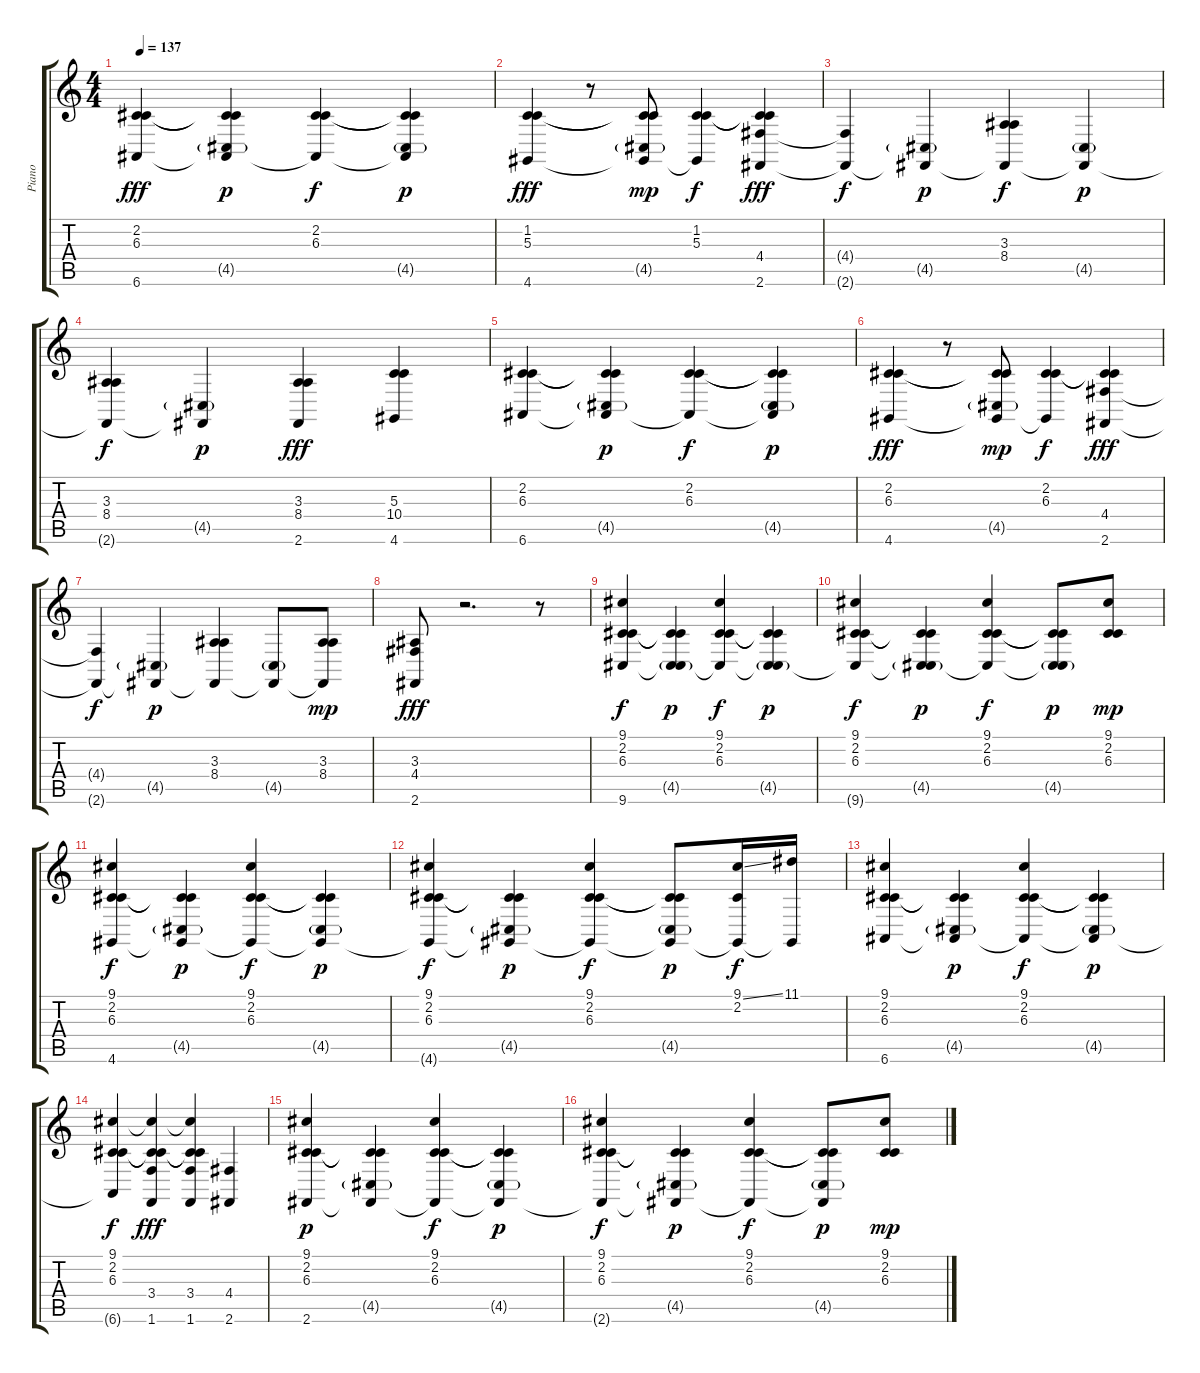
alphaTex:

\track ("Piano" "Piano") {instrument acousticgrandpiano}
\staff {score tabs}
\tuning (E4 B3 G3 D3 A2 E2) {hide}
\ts (4 4)
\tempo 137
\clef g2
\ks c
(2.2 6.3 6.6).4{dy fff} (2.2{t} 6.3{t} 4.5{g} 6.6{t}).4{dy p} (2.2 6.3 6.6{t}).4{dy f} (2.2{t} 6.3{t} 4.5{g} 6.6{t}).4{dy p} |
(1.2 5.3 4.6).4{dy fff} r.8 (1.2{t} 5.3{t} 4.5{g} 4.6{t}).8{dy mp} (1.2 5.3 4.6{t}).4{dy f} (1.2{t} 5.3{t} 4.4 2.6).4{dy fff} |
(4.4{t} 2.6{t}).4{dy f} (4.5{g} 2.6{t}).4{dy p} (3.3 8.4 2.6{t}).4{dy f} (4.5{g} 2.6{t}).4{dy p} |
(3.3 8.4 2.6{t}).4{dy f} (4.5{g} 2.6{t}).4{dy p} (3.3 8.4 2.6).4{dy fff} (5.3 10.4 4.6).4 |
(2.2 6.3 6.6).4 (2.2{t} 6.3{t} 4.5{g} 6.6{t}).4{dy p} (2.2 6.3 6.6{t}).4{dy f} (2.2{t} 6.3{t} 4.5{g} 6.6{t}).4{dy p} |
(2.2 6.3 4.6).4{dy fff} r.8 (2.2{t} 6.3{t} 4.5{g} 4.6{t}).8{dy mp} (2.2 6.3 4.6{t}).4{dy f} (2.2{t} 6.3{t} 4.4 2.6).4{dy fff} |
(4.4{t} 2.6{t}).4{dy f} (4.5{g} 2.6{t}).4{dy p} (3.3 8.4 2.6{t}).4 (4.5{g} 2.6{t}).8 (3.3 8.4 2.6{t}).8{dy mp} |
(3.3 4.4 2.6).8{dy fff} r.2{d} r.8 |
(9.1 2.2 6.3 9.6).4{dy f} (2.2{t} 6.3{t} 4.5{g} 9.6{t}).4{dy p} (9.1 2.2 6.3 9.6{t}).4{dy f} (2.2{t} 6.3{t} 4.5{g} 9.6{t}).4{dy p} |
(9.1 2.2 6.3 9.6{t}).4{dy f} (2.2{t} 6.3{t} 4.5{g} 9.6{t}).4{dy p} (9.1 2.2 6.3 9.6{t}).4{dy f} (2.2{t} 6.3{t} 4.5{g} 9.6{t}).8{dy p} (9.1 2.2 6.3).8{dy mp} |
(9.1 2.2 6.3 4.6).4{dy f} (2.2{t} 6.3{t} 4.5{g} 4.6{t}).4{dy p} (9.1 2.2 6.3 4.6{t}).4{dy f} (2.2{t} 6.3{t} 4.5{g} 4.6{t}).4{dy p} |
(9.1 2.2 6.3 4.6{t}).4{dy f} (2.2{t} 6.3{t} 4.5{g} 4.6{t}).4{dy p} (9.1 2.2 6.3 4.6{t}).4{dy f} (2.2{t} 6.3{t} 4.5{g} 4.6{t}).8{dy p} (9.1{ss} 2.2 4.6{t}).16{dy f} (11.1 4.6{t}).16 |
(9.1 2.2 6.3 6.6).4 (2.2{t} 6.3{t} 4.5{g} 6.6{t}).4{dy p} (9.1 2.2 6.3 6.6{t}).4{dy f} (2.2{t} 6.3{t} 4.5{g} 6.6{t}).4{dy p} |
(9.1 2.2 6.3 6.6{t}).4{dy f} (9.1{t} 2.2{t} 6.3{t} 3.4 1.6).4{dy fff} (9.1{t} 2.2{t} 6.3{t} 3.4 1.6).4 (4.4 2.6).4 |
(9.1 2.2 6.3 2.6).4{dy p} (2.2{t} 6.3{t} 4.5{g} 2.6{t}).4 (9.1 2.2 6.3 2.6{t}).4{dy f} (2.2{t} 6.3{t} 4.5{g} 2.6{t}).4{dy p} |
(9.1 2.2 6.3 2.6{t}).4{dy f} (2.2{t} 6.3{t} 4.5{g} 2.6{t}).4{dy p} (9.1 2.2 6.3 2.6{t}).4{dy f} (2.2{t} 6.3{t} 4.5{g} 2.6{t}).8{dy p} (9.1 2.2 6.3).8{dy mp}
